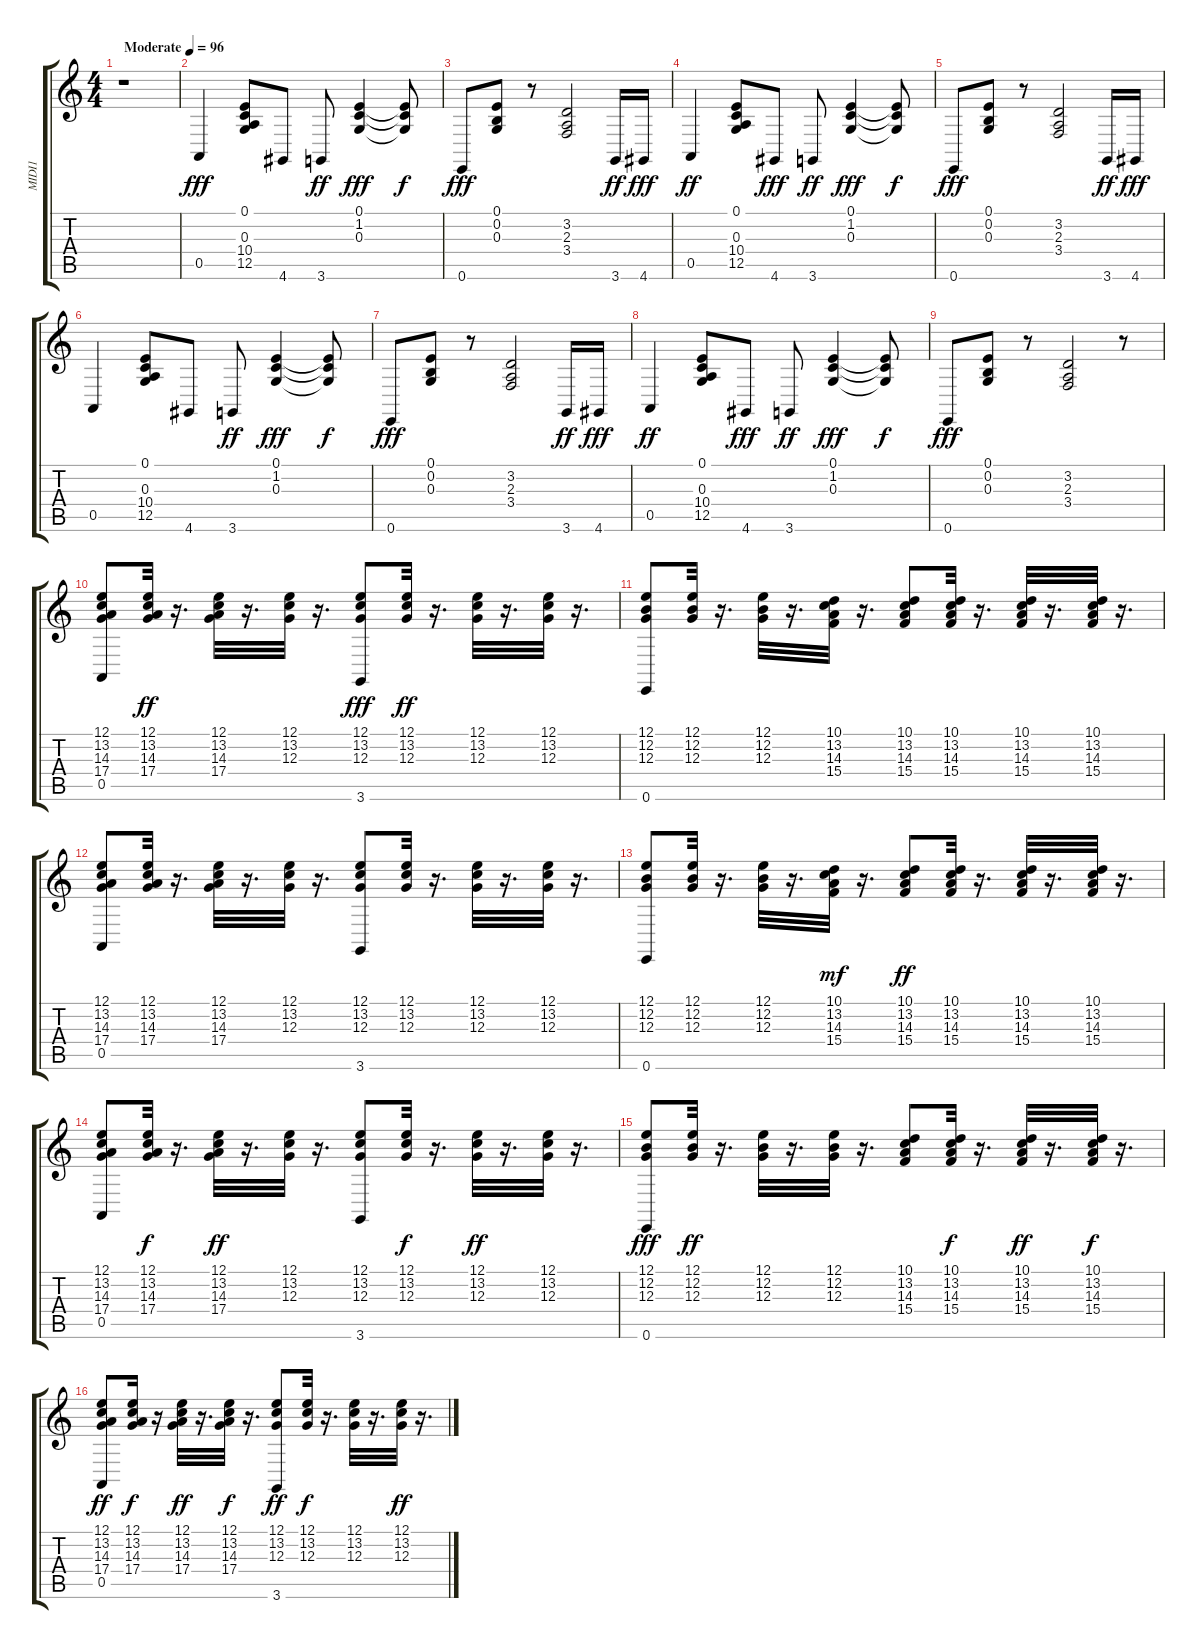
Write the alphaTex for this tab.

\track ("MIDI1" "MIDI1") {instrument acousticgrandpiano}
\staff {score tabs}
\tuning (E4 B3 G3 D3 A2 E2) {hide}
\ts (4 4)
\tempo (96 "Moderate")
\clef g2
\ks c
r.1{dy fff instrument acousticgrandpiano} |
0.5.4 (0.1 0.3 10.4 12.5).8 4.6.8 3.6.8{dy ff} (0.1 1.2 0.3).4{dy fff} (0.1{t} 1.2{t} 0.3{t}).8{dy f} |
0.6.8{dy fff} (0.1 0.2 0.3).8 r.8 (3.2 2.3 3.4).2 3.6.16{dy ff} 4.6.16{dy fff} |
0.5.4{dy ff} (0.1 0.3 10.4 12.5).8 4.6.8{dy fff} 3.6.8{dy ff} (0.1 1.2 0.3).4{dy fff} (0.1{t} 1.2{t} 0.3{t}).8{dy f} |
0.6.8{dy fff} (0.1 0.2 0.3).8 r.8 (3.2 2.3 3.4).2 3.6.16{dy ff} 4.6.16{dy fff} |
0.5.4 (0.1 0.3 10.4 12.5).8 4.6.8 3.6.8{dy ff} (0.1 1.2 0.3).4{dy fff} (0.1{t} 1.2{t} 0.3{t}).8{dy f} |
0.6.8{dy fff} (0.1 0.2 0.3).8 r.8 (3.2 2.3 3.4).2 3.6.16{dy ff} 4.6.16{dy fff} |
0.5.4{dy ff} (0.1 0.3 10.4 12.5).8 4.6.8{dy fff} 3.6.8{dy ff} (0.1 1.2 0.3).4{dy fff} (0.1{t} 1.2{t} 0.3{t}).8{dy f} |
0.6.8{dy fff} (0.1 0.2 0.3).8 r.8 (3.2 2.3 3.4).2 r.8 |
(12.1 13.2 14.3 17.4 0.5).8 (12.1 13.2 14.3 17.4).32{dy ff} r.16{d} (12.1 13.2 14.3 17.4).32 r.16{d} (12.1 13.2 12.3).32 r.16{d} (12.1 13.2 12.3 3.6).8{dy fff} (12.1 13.2 12.3).32{dy ff} r.16{d} (12.1 13.2 12.3).32 r.16{d} (12.1 13.2 12.3).32 r.16{d} |
(12.1 12.2 12.3 0.6).8 (12.1 12.2 12.3).32 r.16{d} (12.1 12.2 12.3).32 r.16{d} (10.1 13.2 14.3 15.4).32 r.16{d} (10.1 13.2 14.3 15.4).8 (10.1 13.2 14.3 15.4).32 r.16{d} (10.1 13.2 14.3 15.4).32 r.16{d} (10.1 13.2 14.3 15.4).32 r.16{d} |
(12.1 13.2 14.3 17.4 0.5).8 (12.1 13.2 14.3 17.4).32 r.16{d} (12.1 13.2 14.3 17.4).32 r.16{d} (12.1 13.2 12.3).32 r.16{d} (12.1 13.2 12.3 3.6).8 (12.1 13.2 12.3).32 r.16{d} (12.1 13.2 12.3).32 r.16{d} (12.1 13.2 12.3).32 r.16{d} |
(12.1 12.2 12.3 0.6).8 (12.1 12.2 12.3).32 r.16{d} (12.1 12.2 12.3).32 r.16{d} (10.1 13.2 14.3 15.4).32{dy mf} r.16{d} (10.1 13.2 14.3 15.4).8{dy ff} (10.1 13.2 14.3 15.4).32 r.16{d} (10.1 13.2 14.3 15.4).32 r.16{d} (10.1 13.2 14.3 15.4).32 r.16{d} |
(12.1 13.2 14.3 17.4 0.5).8 (12.1 13.2 14.3 17.4).32{dy f} r.16{d} (12.1 13.2 14.3 17.4).32{dy ff} r.16{d} (12.1 13.2 12.3).32 r.16{d} (12.1 13.2 12.3 3.6).8 (12.1 13.2 12.3).32{dy f} r.16{d} (12.1 13.2 12.3).32{dy ff} r.16{d} (12.1 13.2 12.3).32 r.16{d} |
(12.1 12.2 12.3 0.6).8{dy fff} (12.1 12.2 12.3).32{dy ff} r.16{d} (12.1 12.2 12.3).32 r.16{d} (12.1 12.2 12.3).32 r.16{d} (10.1 13.2 14.3 15.4).8 (10.1 13.2 14.3 15.4).32{dy f} r.16{d} (10.1 13.2 14.3 15.4).32{dy ff} r.16{d} (10.1 13.2 14.3 15.4).32{dy f} r.16{d} |
(12.1 13.2 14.3 17.4 0.5).8{dy ff} (12.1 13.2 14.3 17.4).16{dy f} r.16 (12.1 13.2 14.3 17.4).32{dy ff} r.16{d} (12.1 13.2 14.3 17.4).32{dy f} r.16{d} (12.1 13.2 12.3 3.6).8{dy ff} (12.1 13.2 12.3).32{dy f} r.16{d} (12.1 13.2 12.3).32 r.16{d} (12.1 13.2 12.3).32{dy ff} r.16{d}
